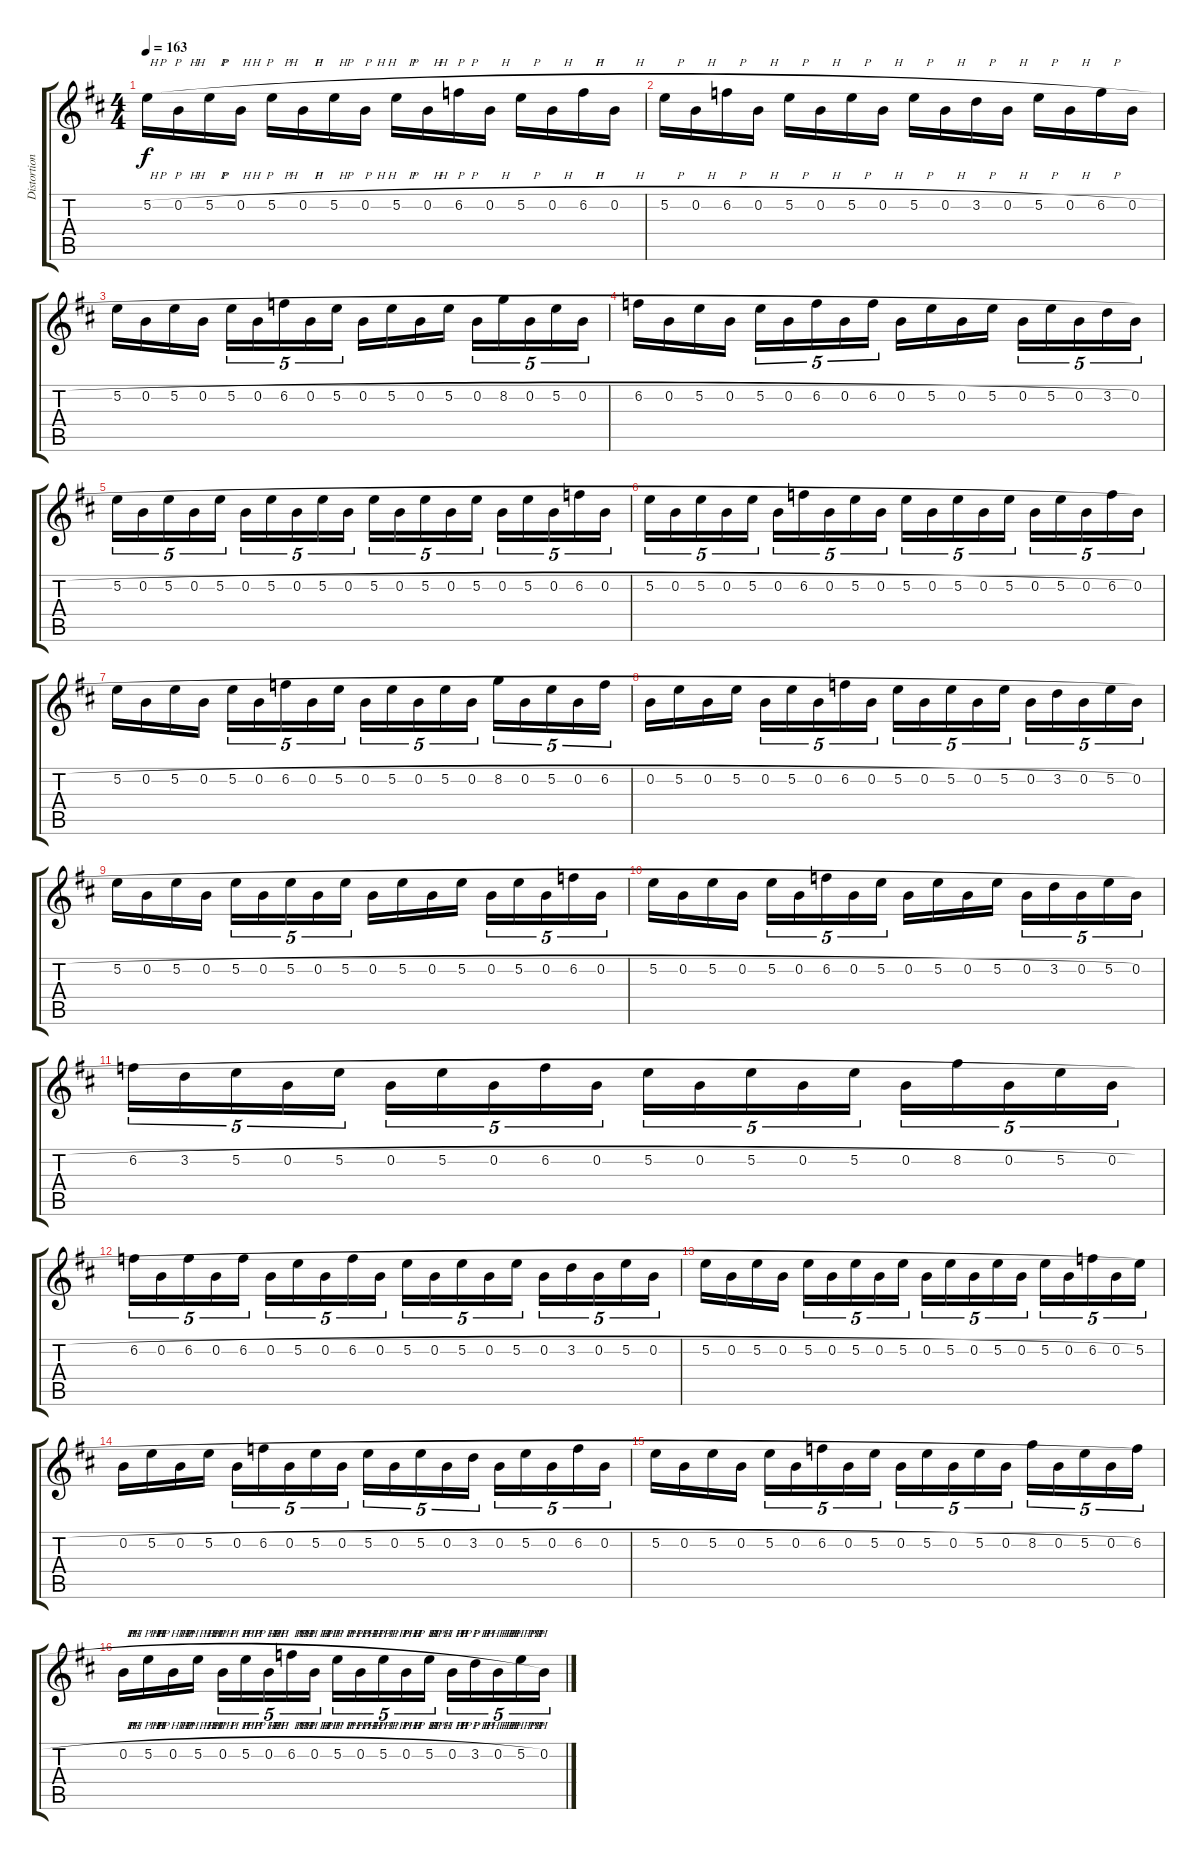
\track ("Distortion 4" "Distortion") {instrument distortionguitar}
\staff {score tabs}
\tuning (E4 B3 G3 D3 A2 E2) {hide}
\ts (4 4)
\tempo 163
\clef g2
\ks d
5.2{h}.16{dy f} 0.2{h}.16 5.2{h}.16 0.2{h}.16 5.2{h}.16 0.2{h}.16 5.2{h}.16 0.2{h}.16 5.2{h}.16 0.2{h}.16 6.2{h}.16 0.2{h}.16 5.2{h}.16 0.2{h}.16 6.2{h}.16 0.2{h}.16 |
5.2{h}.16 0.2{h}.16 6.2{h}.16 0.2{h}.16 5.2{h}.16 0.2{h}.16 5.2{h}.16 0.2{h}.16 5.2{h}.16 0.2{h}.16 3.2{h}.16 0.2{h}.16 5.2{h}.16 0.2{h}.16 6.2{h}.16 0.2{h}.16 |
5.2{h}.16 0.2{h}.16 5.2{h}.16 0.2{h}.16 5.2{h}.16{tu (5 4)} 0.2{h}.16{tu (5 4)} 6.2{h}.16{tu (5 4)} 0.2{h}.16{tu (5 4)} 5.2{h}.16{tu (5 4)} 0.2{h}.16 5.2{h}.16 0.2{h}.16 5.2{h}.16 0.2{h}.16{tu (5 4)} 8.2{h}.16{tu (5 4)} 0.2{h}.16{tu (5 4)} 5.2{h}.16{tu (5 4)} 0.2{h}.16{tu (5 4)} |
6.2{h}.16 0.2{h}.16 5.2{h}.16 0.2{h}.16 5.2{h}.16{tu (5 4)} 0.2{h}.16{tu (5 4)} 6.2{h}.16{tu (5 4)} 0.2{h}.16{tu (5 4)} 6.2{h}.16{tu (5 4)} 0.2{h}.16 5.2{h}.16 0.2{h}.16 5.2{h}.16 0.2{h}.16{tu (5 4)} 5.2{h}.16{tu (5 4)} 0.2{h}.16{tu (5 4)} 3.2{h}.16{tu (5 4)} 0.2{h}.16{tu (5 4)} |
5.2{h}.16{tu (5 4)} 0.2{h}.16{tu (5 4)} 5.2{h}.16{tu (5 4)} 0.2{h}.16{tu (5 4)} 5.2{h}.16{tu (5 4)} 0.2{h}.16{tu (5 4)} 5.2{h}.16{tu (5 4)} 0.2{h}.16{tu (5 4)} 5.2{h}.16{tu (5 4)} 0.2{h}.16{tu (5 4)} 5.2{h}.16{tu (5 4)} 0.2{h}.16{tu (5 4)} 5.2{h}.16{tu (5 4)} 0.2{h}.16{tu (5 4)} 5.2{h}.16{tu (5 4)} 0.2{h}.16{tu (5 4)} 5.2{h}.16{tu (5 4)} 0.2{h}.16{tu (5 4)} 6.2{h}.16{tu (5 4)} 0.2{h}.16{tu (5 4)} |
5.2{h}.16{tu (5 4)} 0.2{h}.16{tu (5 4)} 5.2{h}.16{tu (5 4)} 0.2{h}.16{tu (5 4)} 5.2{h}.16{tu (5 4)} 0.2{h}.16{tu (5 4)} 6.2{h}.16{tu (5 4)} 0.2{h}.16{tu (5 4)} 5.2{h}.16{tu (5 4)} 0.2{h}.16{tu (5 4)} 5.2{h}.16{tu (5 4)} 0.2{h}.16{tu (5 4)} 5.2{h}.16{tu (5 4)} 0.2{h}.16{tu (5 4)} 5.2{h}.16{tu (5 4)} 0.2{h}.16{tu (5 4)} 5.2{h}.16{tu (5 4)} 0.2{h}.16{tu (5 4)} 6.2{h}.16{tu (5 4)} 0.2{h}.16{tu (5 4)} |
5.2{h}.16 0.2{h}.16 5.2{h}.16 0.2{h}.16 5.2{h}.16{tu (5 4)} 0.2{h}.16{tu (5 4)} 6.2{h}.16{tu (5 4)} 0.2{h}.16{tu (5 4)} 5.2{h}.16{tu (5 4)} 0.2{h}.16{tu (5 4)} 5.2{h}.16{tu (5 4)} 0.2{h}.16{tu (5 4)} 5.2{h}.16{tu (5 4)} 0.2{h}.16{tu (5 4)} 8.2{h}.16{tu (5 4)} 0.2{h}.16{tu (5 4)} 5.2{h}.16{tu (5 4)} 0.2{h}.16{tu (5 4)} 6.2{h}.16{tu (5 4)} |
0.2{h}.16 5.2{h}.16 0.2{h}.16 5.2{h}.16 0.2{h}.16{tu (5 4)} 5.2{h}.16{tu (5 4)} 0.2{h}.16{tu (5 4)} 6.2{h}.16{tu (5 4)} 0.2{h}.16{tu (5 4)} 5.2{h}.16{tu (5 4)} 0.2{h}.16{tu (5 4)} 5.2{h}.16{tu (5 4)} 0.2{h}.16{tu (5 4)} 5.2{h}.16{tu (5 4)} 0.2{h}.16{tu (5 4)} 3.2{h}.16{tu (5 4)} 0.2{h}.16{tu (5 4)} 5.2{h}.16{tu (5 4)} 0.2{h}.16{tu (5 4)} |
5.2{h}.16 0.2{h}.16 5.2{h}.16 0.2{h}.16 5.2{h}.16{tu (5 4)} 0.2{h}.16{tu (5 4)} 5.2{h}.16{tu (5 4)} 0.2{h}.16{tu (5 4)} 5.2{h}.16{tu (5 4)} 0.2{h}.16 5.2{h}.16 0.2{h}.16 5.2{h}.16 0.2{h}.16{tu (5 4)} 5.2{h}.16{tu (5 4)} 0.2{h}.16{tu (5 4)} 6.2{h}.16{tu (5 4)} 0.2{h}.16{tu (5 4)} |
5.2{h}.16 0.2{h}.16 5.2{h}.16 0.2{h}.16 5.2{h}.16{tu (5 4)} 0.2{h}.16{tu (5 4)} 6.2{h}.16{tu (5 4)} 0.2{h}.16{tu (5 4)} 5.2{h}.16{tu (5 4)} 0.2{h}.16 5.2{h}.16 0.2{h}.16 5.2{h}.16 0.2{h}.16{tu (5 4)} 3.2{h}.16{tu (5 4)} 0.2{h}.16{tu (5 4)} 5.2{h}.16{tu (5 4)} 0.2{h}.16{tu (5 4)} |
6.2{h}.16{tu (5 4)} 3.2{h}.16{tu (5 4)} 5.2{h}.16{tu (5 4)} 0.2{h}.16{tu (5 4)} 5.2{h}.16{tu (5 4)} 0.2{h}.16{tu (5 4)} 5.2{h}.16{tu (5 4)} 0.2{h}.16{tu (5 4)} 6.2{h}.16{tu (5 4)} 0.2{h}.16{tu (5 4)} 5.2{h}.16{tu (5 4)} 0.2{h}.16{tu (5 4)} 5.2{h}.16{tu (5 4)} 0.2{h}.16{tu (5 4)} 5.2{h}.16{tu (5 4)} 0.2{h}.16{tu (5 4)} 8.2{h}.16{tu (5 4)} 0.2{h}.16{tu (5 4)} 5.2{h}.16{tu (5 4)} 0.2{h}.16{tu (5 4)} |
6.2{h}.16{tu (5 4)} 0.2{h}.16{tu (5 4)} 6.2{h}.16{tu (5 4)} 0.2{h}.16{tu (5 4)} 6.2{h}.16{tu (5 4)} 0.2{h}.16{tu (5 4)} 5.2{h}.16{tu (5 4)} 0.2{h}.16{tu (5 4)} 6.2{h}.16{tu (5 4)} 0.2{h}.16{tu (5 4)} 5.2{h}.16{tu (5 4)} 0.2{h}.16{tu (5 4)} 5.2{h}.16{tu (5 4)} 0.2{h}.16{tu (5 4)} 5.2{h}.16{tu (5 4)} 0.2{h}.16{tu (5 4)} 3.2{h}.16{tu (5 4)} 0.2{h}.16{tu (5 4)} 5.2{h}.16{tu (5 4)} 0.2{h}.16{tu (5 4)} |
5.2{h}.16 0.2{h}.16 5.2{h}.16 0.2{h}.16 5.2{h}.16{tu (5 4)} 0.2{h}.16{tu (5 4)} 5.2{h}.16{tu (5 4)} 0.2{h}.16{tu (5 4)} 5.2{h}.16{tu (5 4)} 0.2{h}.16{tu (5 4)} 5.2{h}.16{tu (5 4)} 0.2{h}.16{tu (5 4)} 5.2{h}.16{tu (5 4)} 0.2{h}.16{tu (5 4)} 5.2{h}.16{tu (5 4)} 0.2{h}.16{tu (5 4)} 6.2{h}.16{tu (5 4)} 0.2{h}.16{tu (5 4)} 5.2{h}.16{tu (5 4)} |
0.2{h}.16 5.2{h}.16 0.2{h}.16 5.2{h}.16 0.2{h}.16{tu (5 4)} 6.2{h}.16{tu (5 4)} 0.2{h}.16{tu (5 4)} 5.2{h}.16{tu (5 4)} 0.2{h}.16{tu (5 4)} 5.2{h}.16{tu (5 4)} 0.2{h}.16{tu (5 4)} 5.2{h}.16{tu (5 4)} 0.2{h}.16{tu (5 4)} 3.2{h}.16{tu (5 4)} 0.2{h}.16{tu (5 4)} 5.2{h}.16{tu (5 4)} 0.2{h}.16{tu (5 4)} 6.2{h}.16{tu (5 4)} 0.2{h}.16{tu (5 4)} |
5.2{h}.16 0.2{h}.16 5.2{h}.16 0.2{h}.16 5.2{h}.16{tu (5 4)} 0.2{h}.16{tu (5 4)} 6.2{h}.16{tu (5 4)} 0.2{h}.16{tu (5 4)} 5.2{h}.16{tu (5 4)} 0.2{h}.16{tu (5 4)} 5.2{h}.16{tu (5 4)} 0.2{h}.16{tu (5 4)} 5.2{h}.16{tu (5 4)} 0.2{h}.16{tu (5 4)} 8.2{h}.16{tu (5 4)} 0.2{h}.16{tu (5 4)} 5.2{h}.16{tu (5 4)} 0.2{h}.16{tu (5 4)} 6.2{h}.16{tu (5 4)} |
0.2{h}.16 5.2{h}.16 0.2{h}.16 5.2{h}.16 0.2{h}.16{tu (5 4)} 5.2{h}.16{tu (5 4)} 0.2{h}.16{tu (5 4)} 6.2{h}.16{tu (5 4)} 0.2{h}.16{tu (5 4)} 5.2{h}.16{tu (5 4)} 0.2{h}.16{tu (5 4)} 5.2{h}.16{tu (5 4)} 0.2{h}.16{tu (5 4)} 5.2{h}.16{tu (5 4)} 0.2{h}.16{tu (5 4)} 3.2{h}.16{tu (5 4)} 0.2{h}.16{tu (5 4)} 5.2{h}.16{tu (5 4)} 0.2{h}.16{tu (5 4)}
